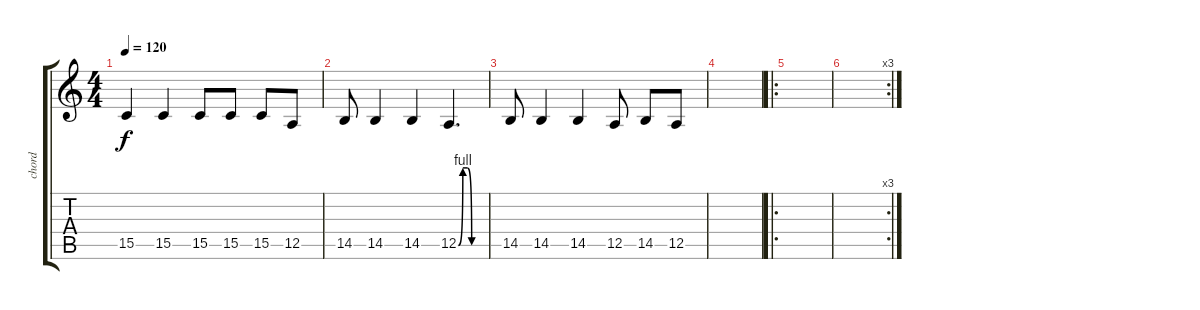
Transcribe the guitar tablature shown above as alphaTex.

\track ("chord" "chord") {instrument viola}
\staff {score tabs}
\tuning (E4 B3 G3 D3 A2 E2) {hide}
\ts (4 4)
\tempo 120
\clef g2
\ks c
15.5.4{dy f} 15.5.4 15.5.8 15.5.8 15.5.8 12.5.8 |
14.5.8 14.5.4 14.5.4 12.5{be (custom 0 0 10 4 20 4 30 0 60 0)}.4{d} |
14.5.8 14.5.4 14.5.4 12.5.8 14.5.8 12.5.8 |
|
\ro
|
\rc 3
